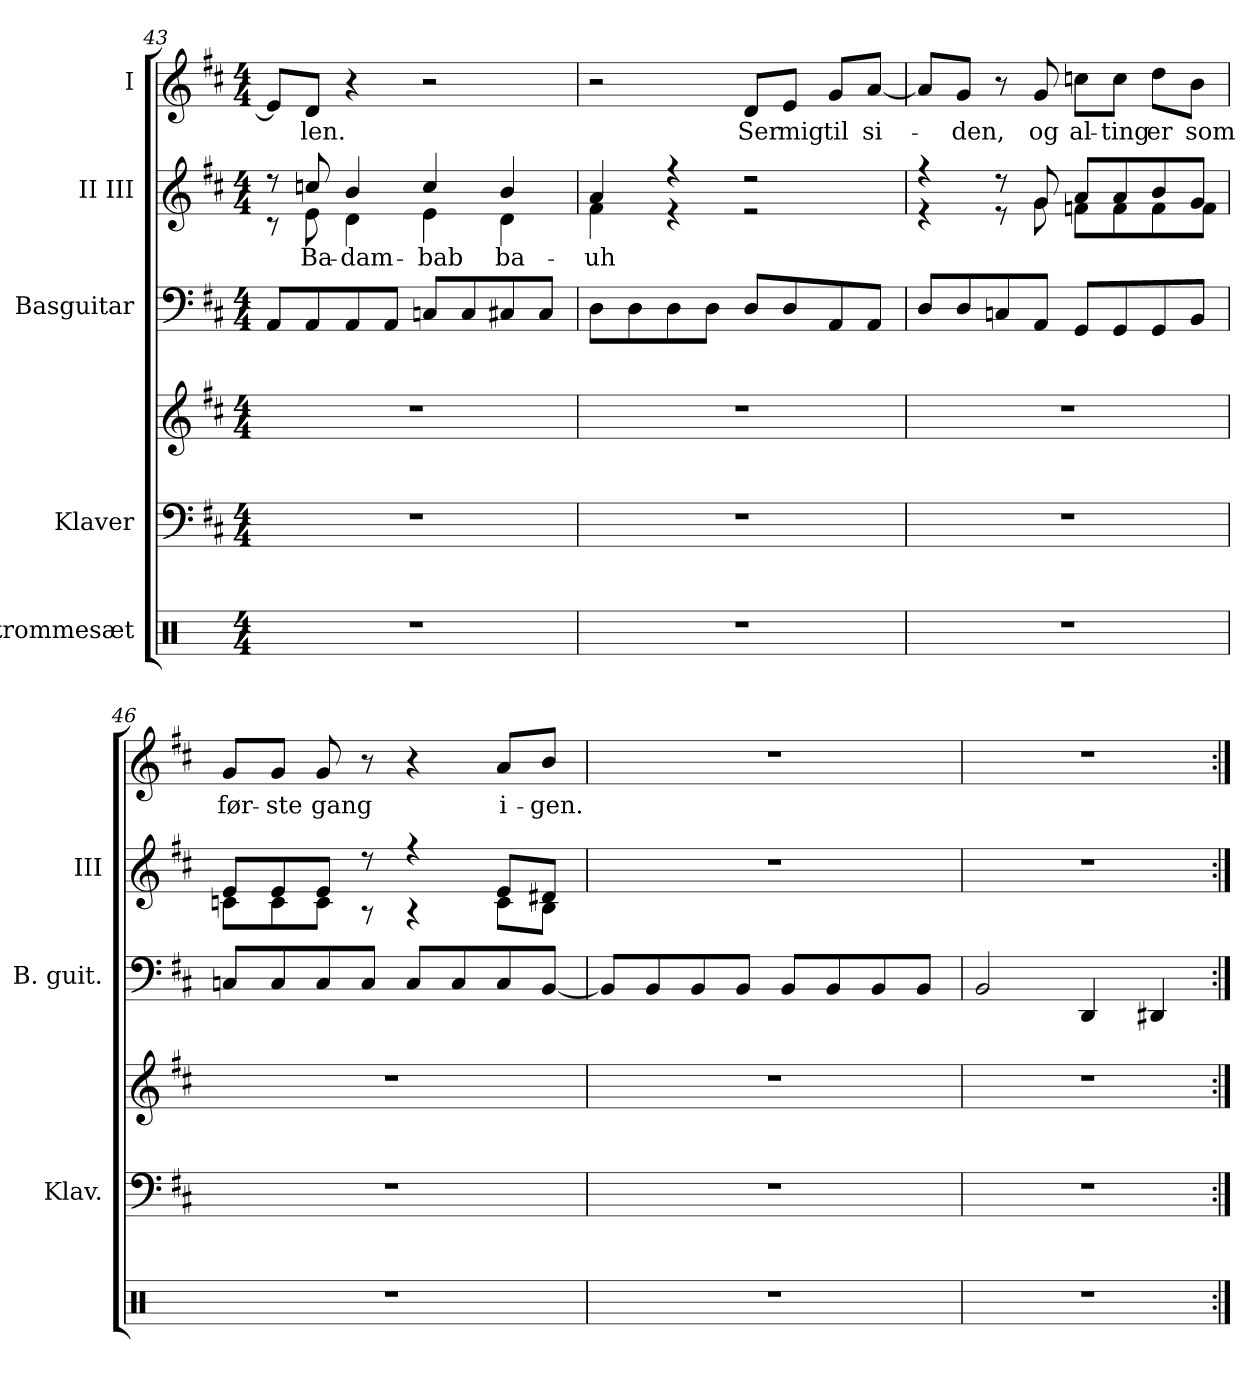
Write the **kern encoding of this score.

**kern	**kern	**kern	**kern	**kern	**text	**kern	**text
*part5	*part4	*part4	*part3	*part2	*part2	*part1	*part1
*staff6	*staff5	*staff4	*staff3	*staff2	*staff2	*staff1	*staff1
*I"trommesæt	*I"Klaver	*	*I"Basguitar	*I"II III	*	*I"I	*
*	*I'Klav.	*	*I'B. guit.	*I'III	*	*	*
*clefX	*clefF4	*clefG2	*clefF4	*clefG2	*	*clefG2	*
*	*	*	*ITrd7c12	*	*	*	*
*k[]	*k[f#c#]	*k[f#c#]	*k[f#c#]	*k[f#c#]	*	*k[f#c#]	*
*M4/4	*M4/4	*M4/4	*M4/4	*M4/4	*	*M4/4	*
=43	=43	=43	=43	=43	=43	=43	=43
*	*	*	*	*^	*	*	*
1r	1r	1r	8AAA/L	8r	8r	.	8e/L]	.
!	!	!	!	!	!	!LO:LY:b	!	!LO:LY:b
.	.	.	8AAA/	8ccn/	8e\	Ba-	8d/J	-len.
!	!	!	!	!	!	!LO:LY:b	!	!
.	.	.	8AAA/	4b/	4d\	-dam-	4r	.
.	.	.	8AAA/J	.	.	.	.	.
!	!	!	!	!	!	!LO:LY:b	!	!
.	.	.	8CCn/L	4cc/	4e\	-bab	2r	.
.	.	.	8CC/	.	.	.	.	.
!	!	!	!	!	!	!LO:LY:b	!	!
.	.	.	8CC#X/	4b/	4d\	ba-	.	.
.	.	.	8CC#/J	.	.	.	.	.
=44	=44	=44	=44	=44	=44	=44	=44	=44
!	!	!	!	!	!	!LO:LY:b	!	!
1r	1r	1r	8DD\L	4a/	4f#\	-uh	2r	.
.	.	.	8DD\	.	.	.	.	.
.	.	.	8DD\	4r	4r	.	.	.
.	.	.	8DD\J	.	.	.	.	.
!	!	!	!	!	!	!	!	!LO:LY:b
.	.	.	8DD/L	2r	2r	.	8d/L	Ser
!	!	!	!	!	!	!	!	!LO:LY:b
.	.	.	8DD/	.	.	.	8e/J	mig
!	!	!	!	!	!	!	!	!LO:LY:b
.	.	.	8AAA/	.	.	.	8g/L	til
!	!	!	!	!	!	!	!	!LO:LY:b
.	.	.	8AAA/J	.	.	.	[8a/J	si-
!!LO:LB:g=z
=45	=45	=45	=45	=45	=45	=45	=45	=45
1r	1r	1r	8DD/L	4r	4r	.	8a/L]	.
!	!	!	!	!	!	!	!	!LO:LY:b
.	.	.	8DD/	.	.	.	8g/J	-den,
.	.	.	8CCn/	8r	8r	.	8r	.
!	!	!	!	!	!	!	!	!LO:LY:b
.	.	.	8AAA/J	8g/	8g\	.	8g/	og
!	!	!	!	!	!	!	!	!LO:LY:b
.	.	.	8GGG/L	8a/L	8fn\L	.	8ccn\L	al-
!	!	!	!	!	!	!	!	!LO:LY:b
.	.	.	8GGG/	8a/	8f\	.	8cc\J	-ting
!	!	!	!	!	!	!	!	!LO:LY:b
.	.	.	8GGG/	8b/	8f\	.	8dd\L	er
!	!	!	!	!	!	!	!	!LO:LY:b
.	.	.	8BBB/J	8g/J	8f\J	.	8b\J	som
=46	=46	=46	=46	=46	=46	=46	=46	=46
!	!	!	!	!	!	!	!	!LO:LY:b
1r	1r	1r	8CCn/L	8e/L	8cn\L	.	8g/L	før-
!	!	!	!	!	!	!	!	!LO:LY:b
.	.	.	8CC/	8e/	8c\	.	8g/J	-ste
!	!	!	!	!	!	!	!	!LO:LY:b
.	.	.	8CC/	8e/J	8c\J	.	8g/	gang
.	.	.	8CC/J	8r	8r	.	8r	.
.	.	.	8CC/L	4r	4r	.	4r	.
.	.	.	8CC/	.	.	.	.	.
!	!	!	!	!	!	!	!	!LO:LY:b
.	.	.	8CC/	8e/L	8c\L	.	8a/L	i-
!	!	!	!	!	!	!	!	!LO:LY:b
.	.	.	[8BBB/J	8d#X/J	8B\J	.	8b/J	-gen.
*	*	*	*	*v	*v	*	*	*
=47	=47	=47	=47	=47	=47	=47	=47
1r	1r	1r	8BBB/L]	1r	.	1r	.
.	.	.	8BBB/	.	.	.	.
.	.	.	8BBB/	.	.	.	.
.	.	.	8BBB/J	.	.	.	.
.	.	.	8BBB/L	.	.	.	.
.	.	.	8BBB/	.	.	.	.
.	.	.	8BBB/	.	.	.	.
.	.	.	8BBB/J	.	.	.	.
=48	=48	=48	=48	=48	=48	=48	=48
1r	1r	1r	2BBB/	1r	.	1r	.
.	.	.	4DDD/	.	.	.	.
.	.	.	4DDD#X/	.	.	.	.
=:|!	=:|!	=:|!	=:|!	=:|!	=:|!	=:|!	=:|!
*-	*-	*-	*-	*-	*-	*-	*-
